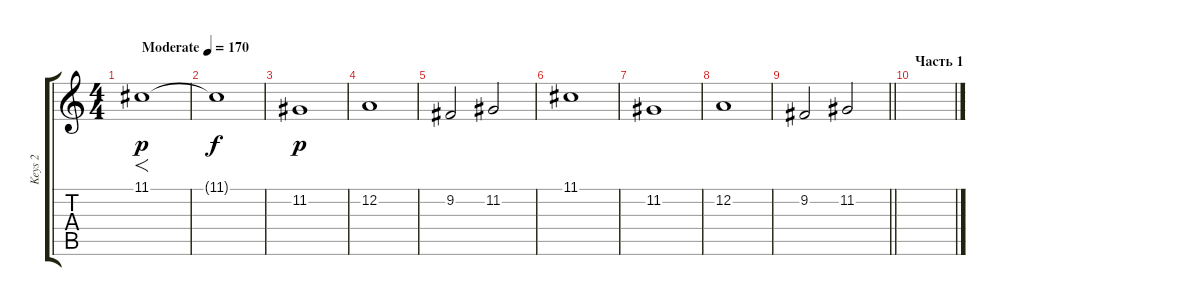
\track ("Keys 2" "Keys 2") {instrument stringensemble1}
\staff {score tabs}
\tuning (D4 A3 F3 C3 G2 D2) {hide}
\ts (4 4)
\tempo (170 "Moderate")
\clef g2
\ks c
11.1.1{f dy p instrument stringensemble1} |
11.1{t}.1{dy f} |
11.2.1{dy p} |
12.2.1 |
9.2.2 11.2.2 |
11.1.1 |
11.2.1 |
12.2.1 |
\barLineRight lightlight
9.2.2 11.2.2 |
\section ("" "Часть 1")
